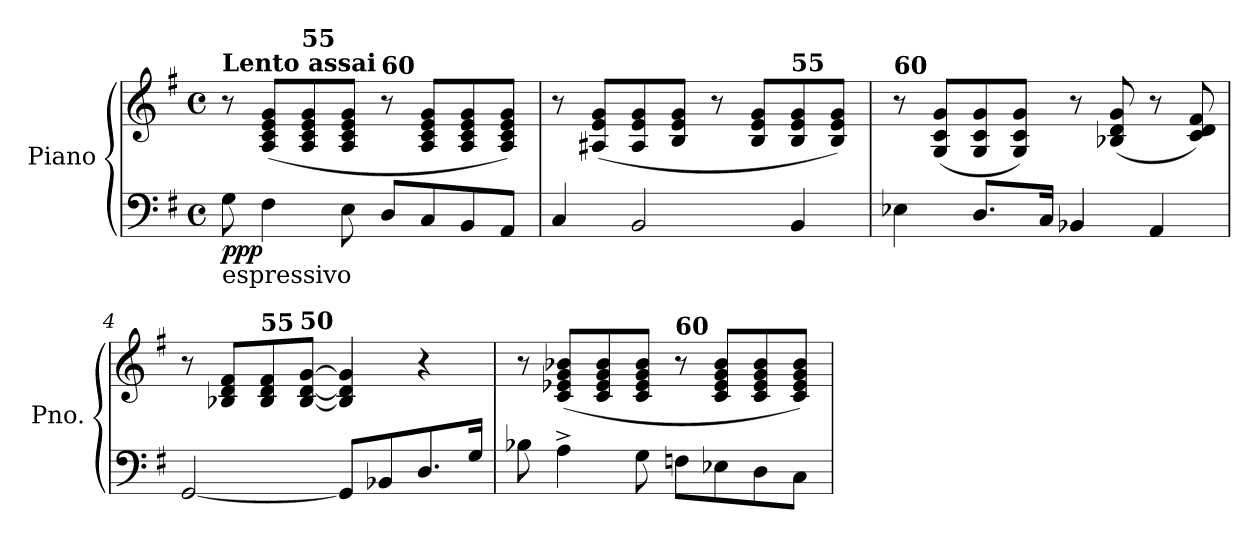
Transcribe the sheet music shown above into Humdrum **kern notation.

**kern	**kern	**dynam
*part1	*part1	*part1
*staff2	*staff1	*staff1/2
*I"Piano	*	*
*I'Pno.	*	*
*clefF4	*clefG2	*
*k[f#]	*k[f#]	*
*M4/4	*M4/4	*
*met(c)	*met(c)	*
=1	=1	=1
!	!LO:TX:a:B:t=Lento assai	!
!LO:TX:b:t=espressivo	!	!
!	!	!LO:DY:b=2
!	!	!LO:DY:n=1:b
8G\	8r	p pp
4F#\	(8A/ 8c/ 8e/ 8g/L	.
!	!LO:TX:a:B:t=55	!
.	8A/ 8c/ 8e/ 8g/	.
8E\	8A/ 8c/ 8e/ 8g/J	.
!	!LO:TX:a:B:t=60	!
8D/L	8r	.
8C/	8A/ 8c/ 8e/ 8g/L	.
8BB/	8A/ 8c/ 8e/ 8g/	.
8AA/J	8A/ 8c/ 8e/ 8g/J)	.
=2	=2	=2
4C/	8r	.
.	(8A#X/ 8e/ 8g/L	.
2BB/	8A#/ 8e/ 8g/	.
.	8B/ 8e/ 8g/J	.
.	8r	.
.	8B/ 8e/ 8g/L	.
!	!LO:TX:a:B:t=55	!
4BB/	8B/ 8e/ 8g/	.
.	8B/ 8e/ 8g/J)	.
=3	=3	=3
!	!LO:TX:a:B:t=60	!
4E-X\	8r	.
.	(8G/ 8c/ 8g/L	.
8.D/L	8G/ 8c/ 8g/	.
.	8G/ 8c/ 8g/J)	.
16C/Jk	.	.
4BB-X/	8r	.
.	(8B-X/ 8d/ 8g/	.
4AA/	8r	.
.	8c/ 8d/ 8f#/)	.
=4	=4	=4
[2GG/	8r	.
.	8B-X/ 8d/ 8f#/L	.
!	!LO:TX:a:B:t=55	!
.	8B-/ 8d/ 8f#/	.
!	!LO:TX:a:B:t=50	!
.	[8B-/ [8d/ [8g/J	.
8GG/L]	4B-/] 4d/] 4g/]	.
8BB-X/	.	.
8.D/	4r	.
16G/Jk	.	.
!!LO:LB:g=z
=5	=5	=5
8B-X\	8r	.
4A^\	(8c/ 8e-X/ 8g/ 8b-X/L	.
.	8c/ 8e-/ 8g/ 8b-/	.
8G\	8c/ 8e-/ 8g/ 8b-/J	.
!	!LO:TX:a:B:t=60	!
8Fn\L	8r	.
8E-X\	8c/ 8e-/ 8g/ 8b-/L	.
8D\	8c/ 8e-/ 8g/ 8b-/	.
8C\J	8c/ 8e-/ 8g/ 8b-/J)	.
=	=	=
*-	*-	*-
